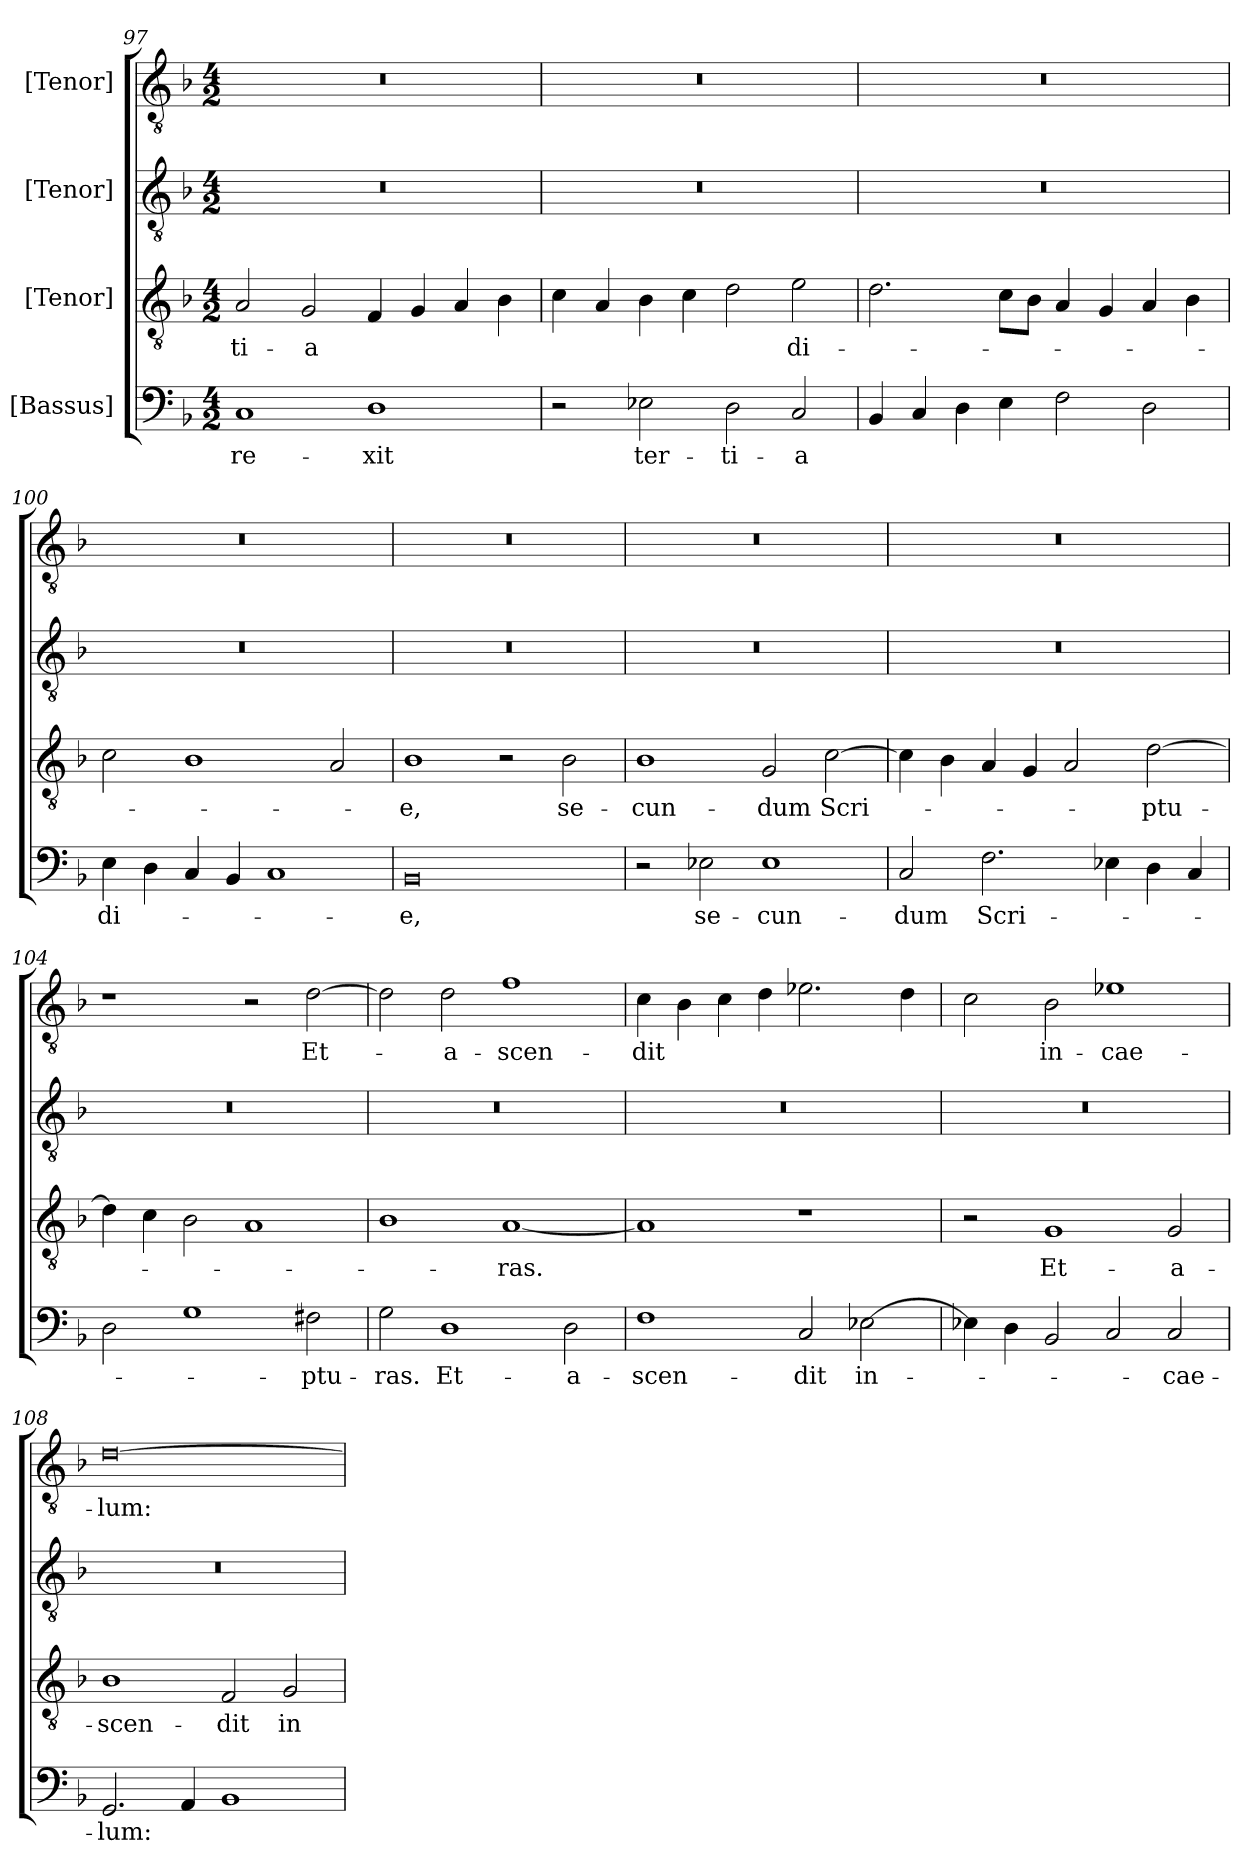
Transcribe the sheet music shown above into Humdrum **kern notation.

**kern	**text	**kern	**text	**kern	**kern	**text
*part4	*part4	*part3	*part3	*part2	*part1	*part1
*staff4	*staff4	*staff3	*staff3	*staff2	*staff1	*staff1
*I"[Bassus]	*	*I"[Tenor]	*	*I"[Tenor]	*I"[Tenor]	*
*clefF4	*	*clefGv2	*	*clefGv2	*clefGv2	*
*k[b-]	*	*k[b-]	*	*k[b-]	*k[b-]	*
*M4/2	*	*M4/2	*	*M4/2	*M4/2	*
=97	=97	=97	=97	=97	=97	=97
1C/	-re-	2A/	-ti-	0r	0r	.
.	.	2G/	-a	.	.	.
1D\	-xit	4F/	.	.	.	.
.	.	4G/	.	.	.	.
.	.	4A/	.	.	.	.
.	.	4B-\	.	.	.	.
=98	=98	=98	=98	=98	=98	=98
2r	.	4c\	.	0r	0r	.
.	.	4A/	.	.	.	.
2E-X\	ter-	4B-\	.	.	.	.
.	.	4c\	.	.	.	.
2D\	-ti-	2d\	.	.	.	.
2C/	-a	2e\	di-	.	.	.
=99	=99	=99	=99	=99	=99	=99
4BB-/	.	2.d\	.	0r	0r	.
4C/	.	.	.	.	.	.
4D\	.	.	.	.	.	.
4E\	.	8c\L	.	.	.	.
.	.	8B-\J	.	.	.	.
2F\	.	4A/	.	.	.	.
.	.	4G/	.	.	.	.
2D\	.	4A/	.	.	.	.
.	.	4B-\	.	.	.	.
=100	=100	=100	=100	=100	=100	=100
4E\	di-	2c\	.	0r	0r	.
4D\	.	.	.	.	.	.
4C/	.	1B-\	.	.	.	.
4BB-/	.	.	.	.	.	.
1C/	.	.	.	.	.	.
.	.	2A/	.	.	.	.
=101	=101	=101	=101	=101	=101	=101
0BB-/	-e,	1B-\	-e,	0r	0r	.
.	.	2r	.	.	.	.
.	.	2B-\	se-	.	.	.
=102	=102	=102	=102	=102	=102	=102
2r	.	1B-\	-cun-	0r	0r	.
2E-X\	se-	.	.	.	.	.
1E-\	-cun-	2G/	-dum	.	.	.
.	.	[2c\	Scri-	.	.	.
=103	=103	=103	=103	=103	=103	=103
2C/	-dum	4c\]	.	0r	0r	.
.	.	4B-\	.	.	.	.
2.F\	Scri-	4A/	.	.	.	.
.	.	4G/	.	.	.	.
.	.	2A/	.	.	.	.
4E-X\	.	.	.	.	.	.
4D\	.	[2d\	-ptu-	.	.	.
4C/	.	.	.	.	.	.
=104	=104	=104	=104	=104	=104	=104
2D\	.	4d\]	.	0r	1r	.
.	.	4c\	.	.	.	.
1G\	.	2B-\	.	.	.	.
.	.	1A/	.	.	2r	.
2F#X\	-ptu-	.	.	.	[2d\	Et-
=105	=105	=105	=105	=105	=105	=105
2G\	-ras.	1B-\	.	0r	2d\]	.
1D\	Et-	.	.	.	2d\	a-
.	.	[1A/	-ras.	.	1f\	-scen-
2D\	a-	.	.	.	.	.
=106	=106	=106	=106	=106	=106	=106
1F\	-scen-	1A/]	.	0r	4c\	-dit
.	.	.	.	.	4B-\	.
.	.	.	.	.	4c\	.
.	.	.	.	.	4d\	.
2C/	-dit	1r	.	.	2.e-X\	.
[2E-X\	in-	.	.	.	.	.
.	.	.	.	.	4d\	.
=107	=107	=107	=107	=107	=107	=107
4E-X\]	.	2r	.	0r	2c\	.
4D\	.	.	.	.	.	.
2BB-/	.	1G/	Et-	.	2B-\	in-
2C/	.	.	.	.	1e-X\	cae-
2C/	cae-	2G/	a-	.	.	.
=108	=108	=108	=108	=108	=108	=108
2.GG/	-lum:	1B-\	-scen-	0r	[0d\	-lum:
4AA/	.	.	.	.	.	.
1BB-/	.	2F/	-dit	.	.	.
.	.	2G/	in-	.	.	.
=	=	=	=	=	=	=
*-	*-	*-	*-	*-	*-	*-
